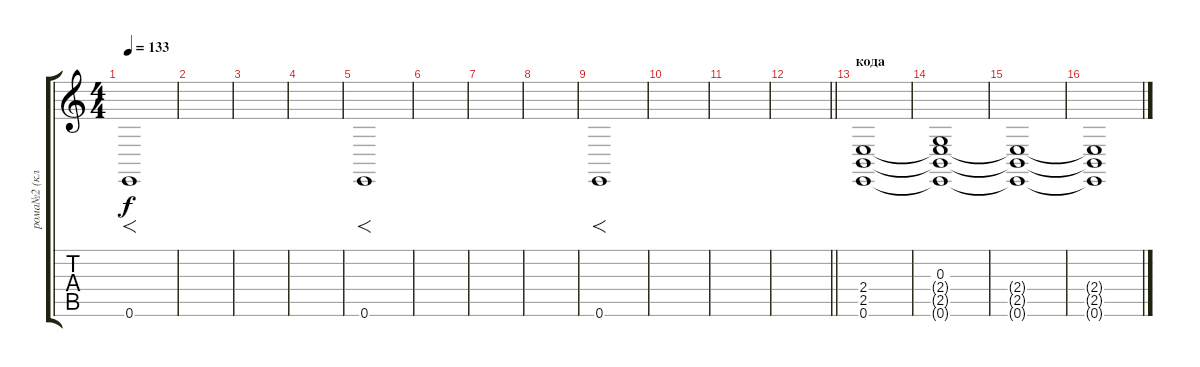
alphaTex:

\track ("рома№2 (клавиши)" "рома№2 (кл") {instrument pad2warm}
\staff {score tabs}
\tuning (E4 B3 G3 D3 A2 E2) {hide}
\ts (4 4)
\tempo 133
\clef g2
\ks c
0.6.1{f dy f} |
|
|
|
0.6.1{f} |
|
|
|
0.6.1{f} |
|
|
\barLineRight lightlight
|
\section ("" "кода")
(2.4 2.5 0.6).1{instrument fx7echoes} |
(0.3 2.4{t} 2.5{t} 0.6{t}).1 |
(2.4{t} 2.5{t} 0.6{t}).1 |
(2.4{t} 2.5{t} 0.6{t}).1{volume 0}
